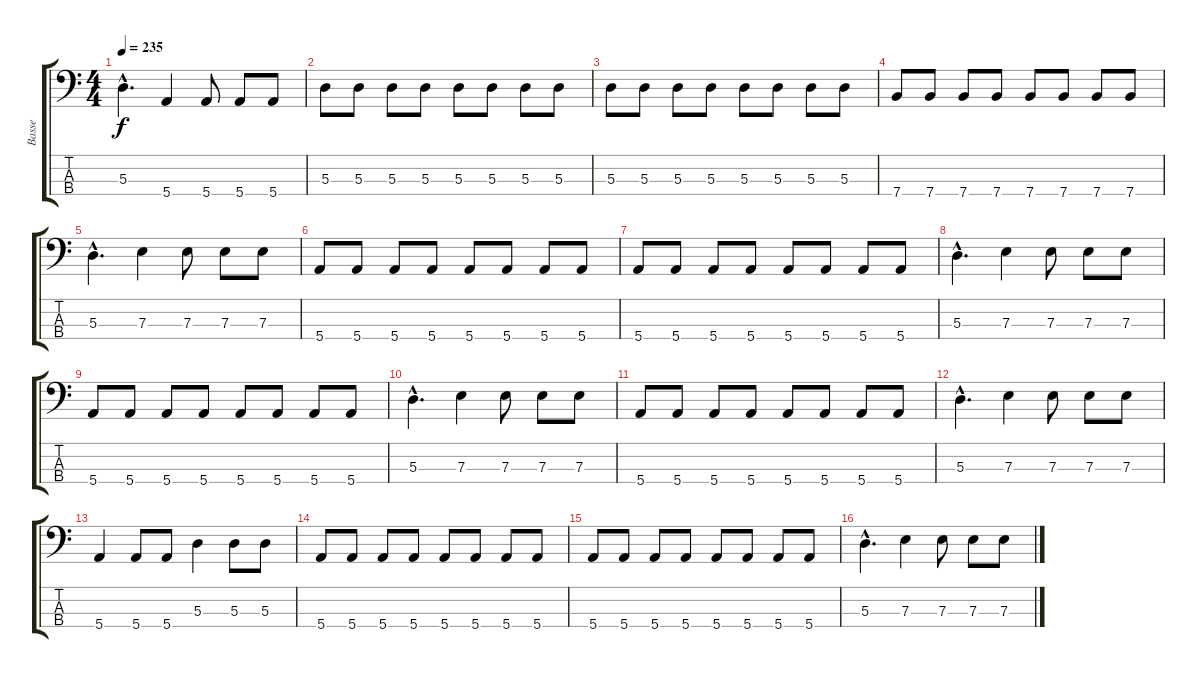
\track ("Basse" "Basse") {instrument electricbasspick}
\staff {score tabs}
\tuning (G2 D2 A1 E1) {hide}
\ts (4 4)
\tempo 235
\clef f4
\ks c
5.3{hac}.4{d dy f} 5.4.4 5.4.8 5.4.8 5.4.8 |
5.3.8 5.3.8 5.3.8 5.3.8 5.3.8 5.3.8 5.3.8 5.3.8 |
5.3.8 5.3.8 5.3.8 5.3.8 5.3.8 5.3.8 5.3.8 5.3.8 |
7.4.8 7.4.8 7.4.8 7.4.8 7.4.8 7.4.8 7.4.8 7.4.8 |
5.3{hac}.4{d} 7.3.4 7.3.8 7.3.8 7.3.8 |
5.4.8 5.4.8 5.4.8 5.4.8 5.4.8 5.4.8 5.4.8 5.4.8 |
5.4.8 5.4.8 5.4.8 5.4.8 5.4.8 5.4.8 5.4.8 5.4.8 |
5.3{hac}.4{d} 7.3.4 7.3.8 7.3.8 7.3.8 |
5.4.8 5.4.8 5.4.8 5.4.8 5.4.8 5.4.8 5.4.8 5.4.8 |
5.3{hac}.4{d} 7.3.4 7.3.8 7.3.8 7.3.8 |
5.4.8 5.4.8 5.4.8 5.4.8 5.4.8 5.4.8 5.4.8 5.4.8 |
5.3{hac}.4{d} 7.3.4 7.3.8 7.3.8 7.3.8 |
5.4.4 5.4.8 5.4.8 5.3.4 5.3.8 5.3.8 |
5.4.8 5.4.8 5.4.8 5.4.8 5.4.8 5.4.8 5.4.8 5.4.8 |
5.4.8 5.4.8 5.4.8 5.4.8 5.4.8 5.4.8 5.4.8 5.4.8 |
5.3{hac}.4{d} 7.3.4 7.3.8 7.3.8 7.3.8
